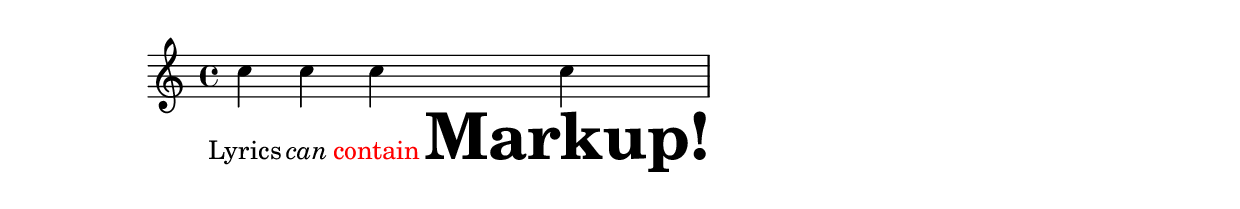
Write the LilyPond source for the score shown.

%% DO NOT EDIT this file manually; it was automatically
%% generated from the LilyPond Snippet Repository
%% (http://lsr.di.unimi.it).
%%
%% Make any changes in the LSR itself, or in
%% `Documentation/snippets/new/`, then run
%% `scripts/auxiliar/makelsr.pl`.
%%
%% This file is in the public domain.

\version "2.24.0"

\header {
  lsrtags = "text, vocal-music"

  texidoc = "
Markup mode may be used to format individual syllables in lyrics.
"

  doctitle = "Formatting lyrics syllables"
} % begin verbatim



mel = \relative c'' { c4 c c c }
lyr = \lyricmode {
  Lyrics \markup { \italic can } \markup { \with-color #red contain }
  \markup { \fontsize #8 \bold Markup! }
}

<<
  \new Voice = melody \mel
  \new Lyrics \lyricsto melody \lyr
>>
